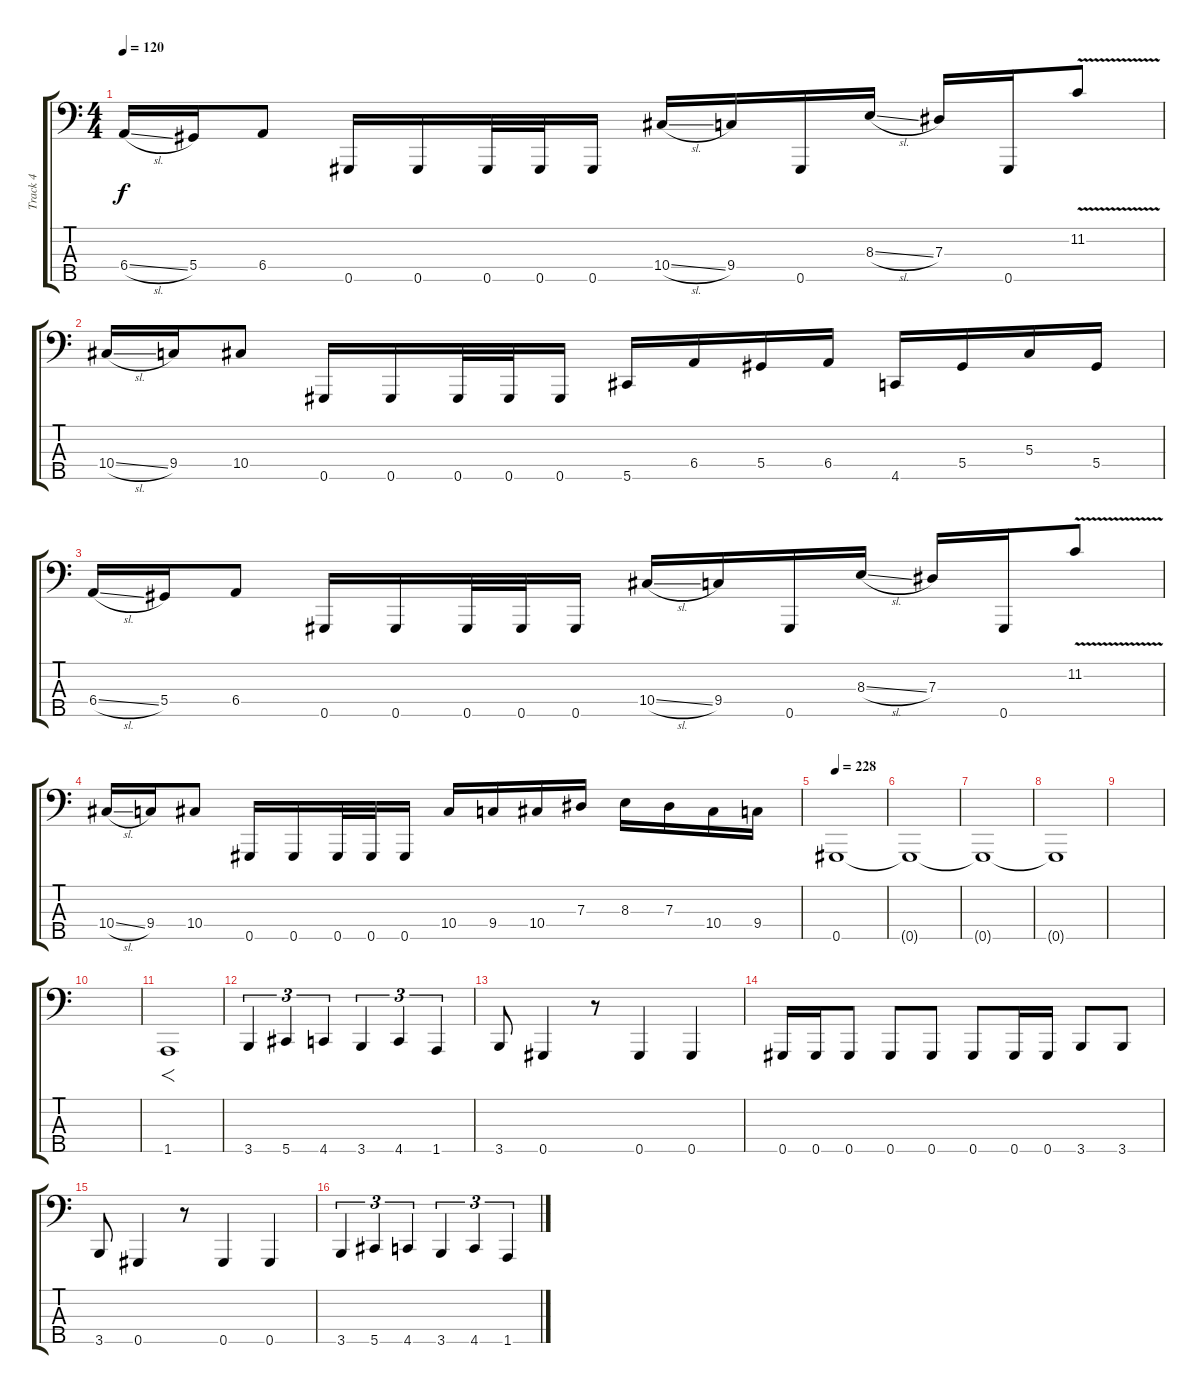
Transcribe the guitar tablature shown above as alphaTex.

\track ("Track 4" "Track 4") {instrument electricbassfinger}
\staff {score tabs}
\tuning (Gb2 Db2 Ab1 Eb1 Ab0) {hide}
\ts (4 4)
\tempo 120
\clef f4
\ks c
6.4{sl}.16{dy f} 5.4.16 6.4.8 0.5.16 0.5.16 0.5.32 0.5.32 0.5.16 10.4{sl}.16 9.4.16 0.5.16 8.3{sl}.16 7.3.16 0.5.16 11.2{v}.8 |
10.4{sl}.16 9.4.16 10.4.8 0.5.16 0.5.16 0.5.32 0.5.32 0.5.16 5.5.16 6.4.16 5.4.16 6.4.16 4.5.16 5.4.16 5.3.16 5.4.16 |
6.4{sl}.16 5.4.16 6.4.8 0.5.16 0.5.16 0.5.32 0.5.32 0.5.16 10.4{sl}.16 9.4.16 0.5.16 8.3{sl}.16 7.3.16 0.5.16 11.2{v}.8 |
10.4{sl}.16 9.4.16 10.4.8 0.5.16 0.5.16 0.5.32 0.5.32 0.5.16 10.4.16 9.4.16 10.4.16 7.3.16 8.3.16 7.3.16 10.4.16 9.4.16 |
\tempo 228
0.5.1 |
0.5{t}.1 |
0.5{t}.1 |
0.5{t}.1 |
|
|
1.5.1{f} |
3.5.4{tu (3 2)} 5.5.4{tu (3 2)} 4.5.4{tu (3 2)} 3.5.4{tu (3 2)} 4.5.4{tu (3 2)} 1.5.4{tu (3 2)} |
3.5.8 0.5.4 r.8 0.5.4 0.5.4 |
0.5.16 0.5.16 0.5.8 0.5.8 0.5.8 0.5.8 0.5.16 0.5.16 3.5.8 3.5.8 |
3.5.8 0.5.4 r.8 0.5.4 0.5.4 |
3.5.4{tu (3 2)} 5.5.4{tu (3 2)} 4.5.4{tu (3 2)} 3.5.4{tu (3 2)} 4.5.4{tu (3 2)} 1.5.4{tu (3 2)}
